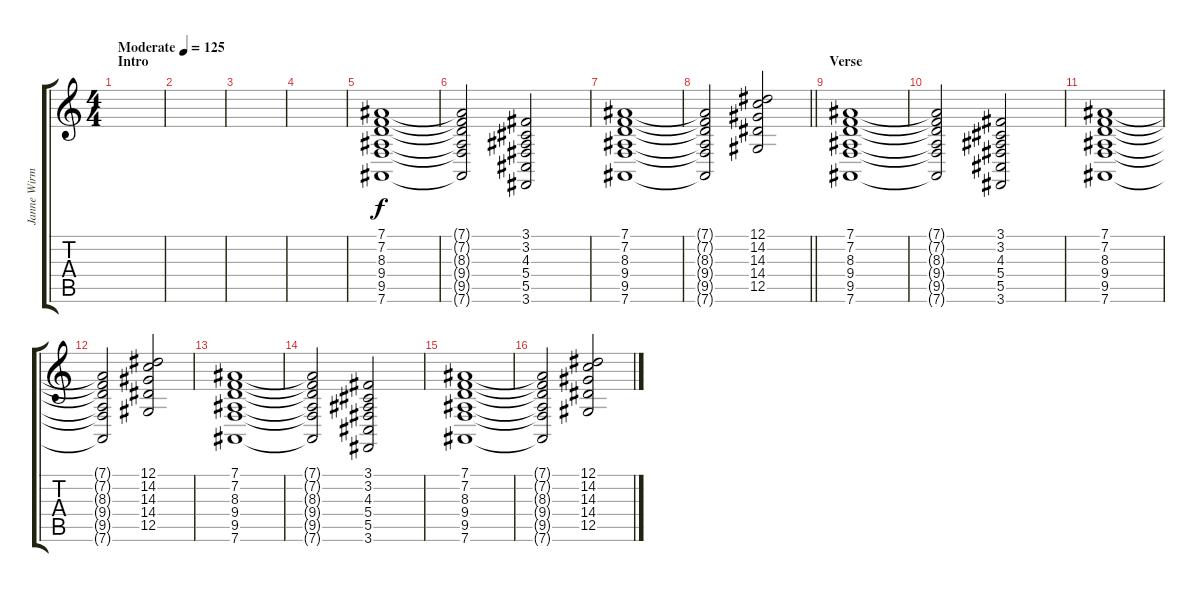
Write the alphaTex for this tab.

\track ("Janne Wirman (Children of Bodom)" "Janne Wirm") {instrument stringensemble1}
\staff {score tabs}
\tuning (Eb4 Bb3 Gb3 Db3 Ab2 Eb2) {hide}
\ts (4 4)
\section ("" "Intro")
\tempo (125 "Moderate")
\clef g2
\ks c
|
|
|
|
(7.1 7.2 8.3 9.4 9.5 7.6).1{txt ""} |
(7.1{t} 7.2{t} 8.3{t} 9.4{t} 9.5{t} 7.6{t}).2 (3.1 3.2 4.3 5.4 5.5 3.6).2 |
(7.1 7.2 8.3 9.4 9.5 7.6).1 |
\barLineRight lightlight
(7.1{t} 7.2{t} 8.3{t} 9.4{t} 9.5{t} 7.6{t}).2 (12.1 14.2 14.3 14.4 12.5).2 |
\section ("" "Verse")
(7.1 7.2 8.3 9.4 9.5 7.6).1 |
(7.1{t} 7.2{t} 8.3{t} 9.4{t} 9.5{t} 7.6{t}).2 (3.1 3.2 4.3 5.4 5.5 3.6).2 |
(7.1 7.2 8.3 9.4 9.5 7.6).1 |
(7.1{t} 7.2{t} 8.3{t} 9.4{t} 9.5{t} 7.6{t}).2 (12.1 14.2 14.3 14.4 12.5).2 |
(7.1 7.2 8.3 9.4 9.5 7.6).1 |
(7.1{t} 7.2{t} 8.3{t} 9.4{t} 9.5{t} 7.6{t}).2 (3.1 3.2 4.3 5.4 5.5 3.6).2 |
(7.1 7.2 8.3 9.4 9.5 7.6).1 |
(7.1{t} 7.2{t} 8.3{t} 9.4{t} 9.5{t} 7.6{t}).2 (12.1 14.2 14.3 14.4 12.5).2
